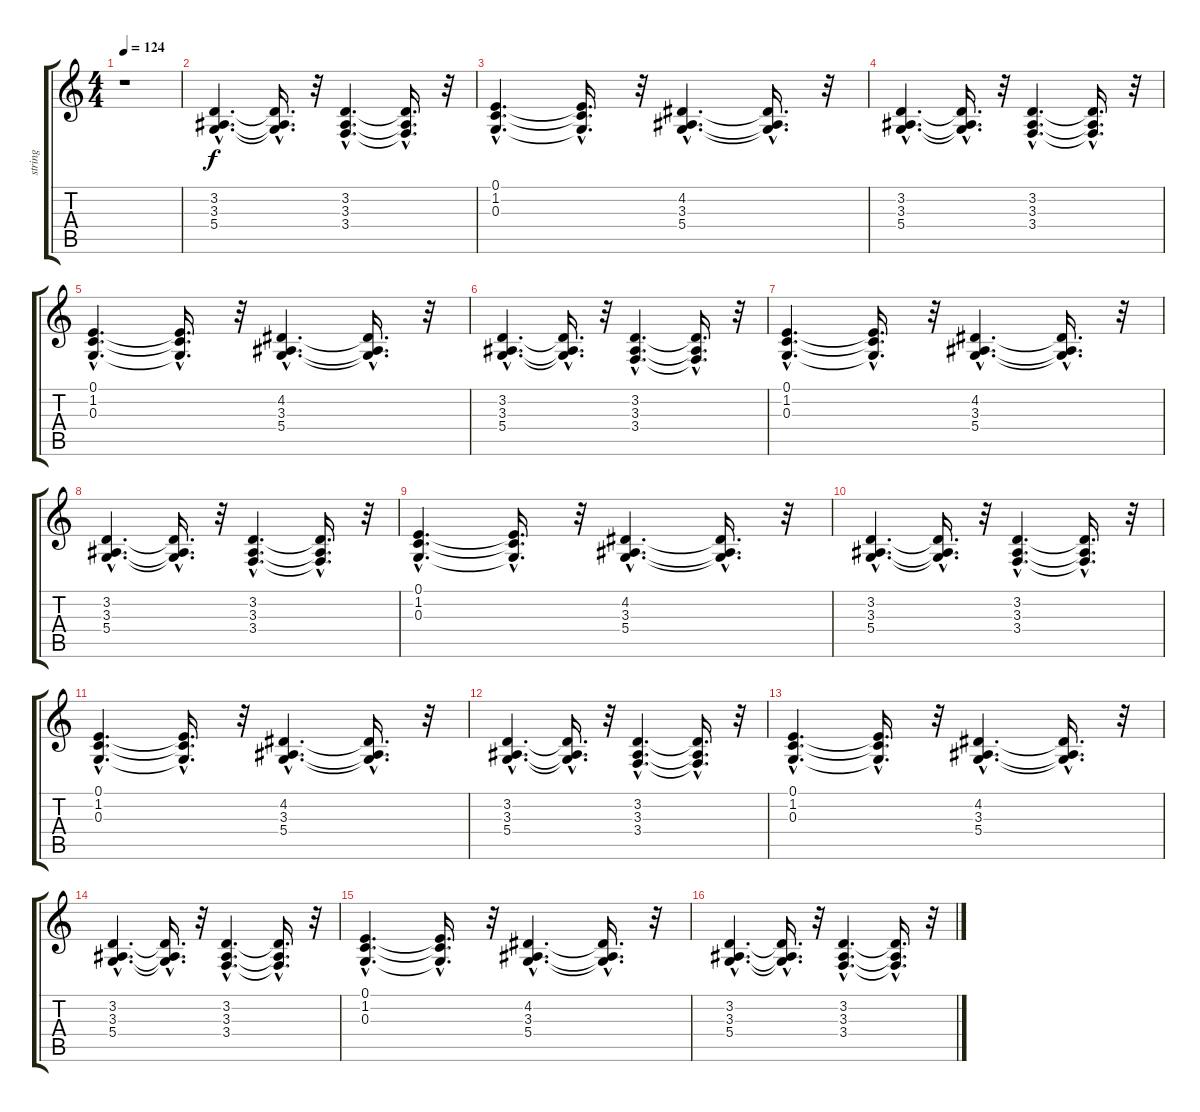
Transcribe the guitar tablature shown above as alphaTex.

\track ("string" "string") {instrument stringensemble1}
\staff {score tabs}
\tuning (E4 B3 G3 D3 A2 E2) {hide}
\ts (4 4)
\tempo 124
\clef g2
\ks c
r.1{dy f} |
(3.2{hac} 3.3{hac} 5.4{hac}).4{d} (3.2{hac t} 3.3{hac t} 5.4{hac t}).16{d} r.32 (3.2{hac} 3.3{hac} 3.4{hac}).4{d} (3.2{hac t} 3.3{hac t} 3.4{hac t}).16{d} r.32 |
(0.1{hac} 1.2{hac} 0.3{hac}).4{d} (0.1{hac t} 1.2{hac t} 0.3{hac t}).16{d} r.32 (4.2{hac} 3.3{hac} 5.4{hac}).4{d} (4.2{hac t} 3.3{hac t} 5.4{hac t}).16{d} r.32 |
(3.2{hac} 3.3{hac} 5.4{hac}).4{d} (3.2{hac t} 3.3{hac t} 5.4{hac t}).16{d} r.32 (3.2{hac} 3.3{hac} 3.4{hac}).4{d} (3.2{hac t} 3.3{hac t} 3.4{hac t}).16{d} r.32 |
(0.1{hac} 1.2{hac} 0.3{hac}).4{d} (0.1{hac t} 1.2{hac t} 0.3{hac t}).16{d} r.32 (4.2{hac} 3.3{hac} 5.4{hac}).4{d} (4.2{hac t} 3.3{hac t} 5.4{hac t}).16{d} r.32 |
(3.2{hac} 3.3{hac} 5.4{hac}).4{d} (3.2{hac t} 3.3{hac t} 5.4{hac t}).16{d} r.32 (3.2{hac} 3.3{hac} 3.4{hac}).4{d} (3.2{hac t} 3.3{hac t} 3.4{hac t}).16{d} r.32 |
(0.1{hac} 1.2{hac} 0.3{hac}).4{d} (0.1{hac t} 1.2{hac t} 0.3{hac t}).16{d} r.32 (4.2{hac} 3.3{hac} 5.4{hac}).4{d} (4.2{hac t} 3.3{hac t} 5.4{hac t}).16{d} r.32 |
(3.2{hac} 3.3{hac} 5.4{hac}).4{d} (3.2{hac t} 3.3{hac t} 5.4{hac t}).16{d} r.32 (3.2{hac} 3.3{hac} 3.4{hac}).4{d} (3.2{hac t} 3.3{hac t} 3.4{hac t}).16{d} r.32 |
(0.1{hac} 1.2{hac} 0.3{hac}).4{d} (0.1{hac t} 1.2{hac t} 0.3{hac t}).16{d} r.32 (4.2{hac} 3.3{hac} 5.4{hac}).4{d} (4.2{hac t} 3.3{hac t} 5.4{hac t}).16{d} r.32 |
(3.2{hac} 3.3{hac} 5.4{hac}).4{d} (3.2{hac t} 3.3{hac t} 5.4{hac t}).16{d} r.32 (3.2{hac} 3.3{hac} 3.4{hac}).4{d} (3.2{hac t} 3.3{hac t} 3.4{hac t}).16{d} r.32 |
(0.1{hac} 1.2{hac} 0.3{hac}).4{d} (0.1{hac t} 1.2{hac t} 0.3{hac t}).16{d} r.32 (4.2{hac} 3.3{hac} 5.4{hac}).4{d} (4.2{hac t} 3.3{hac t} 5.4{hac t}).16{d} r.32 |
(3.2{hac} 3.3{hac} 5.4{hac}).4{d} (3.2{hac t} 3.3{hac t} 5.4{hac t}).16{d} r.32 (3.2{hac} 3.3{hac} 3.4{hac}).4{d} (3.2{hac t} 3.3{hac t} 3.4{hac t}).16{d} r.32 |
(0.1{hac} 1.2{hac} 0.3{hac}).4{d} (0.1{hac t} 1.2{hac t} 0.3{hac t}).16{d} r.32 (4.2{hac} 3.3{hac} 5.4{hac}).4{d} (4.2{hac t} 3.3{hac t} 5.4{hac t}).16{d} r.32 |
(3.2{hac} 3.3{hac} 5.4{hac}).4{d} (3.2{hac t} 3.3{hac t} 5.4{hac t}).16{d} r.32 (3.2{hac} 3.3{hac} 3.4{hac}).4{d} (3.2{hac t} 3.3{hac t} 3.4{hac t}).16{d} r.32 |
(0.1{hac} 1.2{hac} 0.3{hac}).4{d} (0.1{hac t} 1.2{hac t} 0.3{hac t}).16{d} r.32 (4.2{hac} 3.3{hac} 5.4{hac}).4{d} (4.2{hac t} 3.3{hac t} 5.4{hac t}).16{d} r.32 |
(3.2{hac} 3.3{hac} 5.4{hac}).4{d} (3.2{hac t} 3.3{hac t} 5.4{hac t}).16{d} r.32 (3.2{hac} 3.3{hac} 3.4{hac}).4{d} (3.2{hac t} 3.3{hac t} 3.4{hac t}).16{d} r.32
